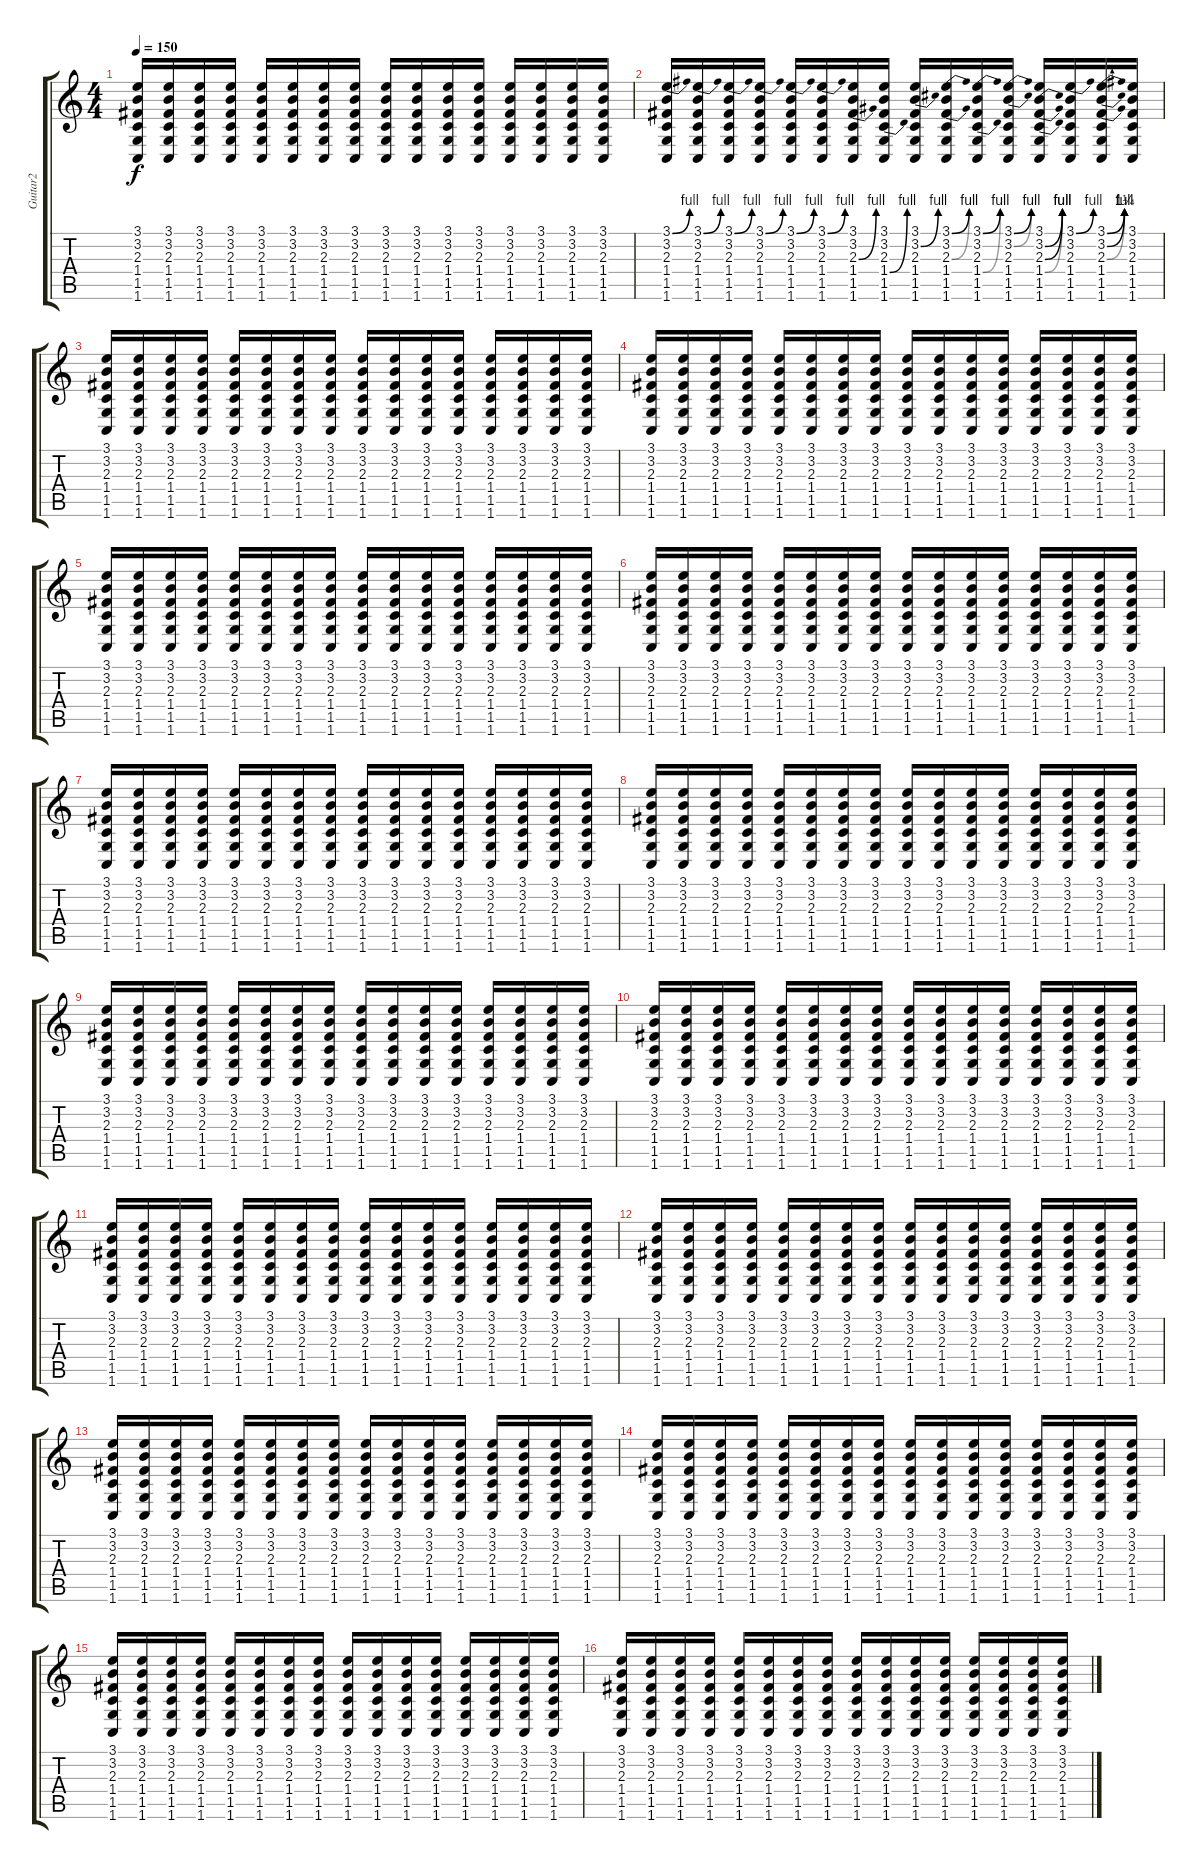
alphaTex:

\track ("Guitar2" "Guitar2") {instrument overdrivenguitar}
\staff {score tabs}
\tuning (Db4 Ab3 E3 B2 Gb2 B1) {hide}
\ts (4 4)
\tempo 150
\clef g2
\ks c
(3.1 3.2 2.3 1.4 1.5 1.6).16{dy f instrument overdrivenguitar} (3.1 3.2 2.3 1.4 1.5 1.6).16 (3.1 3.2 2.3 1.4 1.5 1.6).16 (3.1 3.2 2.3 1.4 1.5 1.6).16 (3.1 3.2 2.3 1.4 1.5 1.6).16 (3.1 3.2 2.3 1.4 1.5 1.6).16 (3.1 3.2 2.3 1.4 1.5 1.6).16 (3.1 3.2 2.3 1.4 1.5 1.6).16 (3.1 3.2 2.3 1.4 1.5 1.6).16 (3.1 3.2 2.3 1.4 1.5 1.6).16 (3.1 3.2 2.3 1.4 1.5 1.6).16 (3.1 3.2 2.3 1.4 1.5 1.6).16 (3.1 3.2 2.3 1.4 1.5 1.6).16 (3.1 3.2 2.3 1.4 1.5 1.6).16 (3.1 3.2 2.3 1.4 1.5 1.6).16 (3.1 3.2 2.3 1.4 1.5 1.6).16 |
(3.1{be (bend 0 0 60 4)} 3.2 2.3 1.4 1.5 1.6).16 (3.1{be (bend 0 0 60 4)} 3.2 2.3 1.4 1.5 1.6).16 (3.1{be (bend 0 0 60 4)} 3.2 2.3 1.4 1.5 1.6).16 (3.1{be (bend 0 0 60 4)} 3.2 2.3 1.4 1.5 1.6).16 (3.1{be (bend 0 0 60 4)} 3.2 2.3 1.4 1.5 1.6).16 (3.1{be (bend 0 0 60 4)} 3.2 2.3 1.4 1.5 1.6).16 (3.1 3.2 2.3{be (bend 0 0 60 4)} 1.4 1.5 1.6).16 (3.1 3.2 2.3 1.4{be (bend 0 0 60 4)} 1.5 1.6).16 (3.1 3.2{be (bend 0 0 60 4)} 2.3 1.4 1.5 1.6).16 (3.1{be (bend 0 0 60 4)} 3.2 2.3{be (bend 0 0 60 4)} 1.4 1.5 1.6).16 (3.1{be (bend 0 0 60 4)} 3.2 2.3 1.4{be (bend 0 0 60 4)} 1.5 1.6).16 (3.1{be (bend 0 0 60 4)} 3.2{be (bend 0 0 60 4)} 2.3 1.4 1.5 1.6).16 (3.1 3.2{be (bend 0 0 60 4)} 2.3{be (bend 0 0 60 4)} 1.4{be (bend 0 0 60 4)} 1.5 1.6).16 (3.1{be (bend 0 0 60 4)} 3.2 2.3 1.4 1.5 1.6).16 (3.1{be (bend 0 0 60 5)} 3.2{be (bend 0 0 60 4)} 2.3{be (bend 0 0 60 4)} 1.4 1.5 1.6).16 (3.1 3.2 2.3 1.4 1.5 1.6).16 |
(3.1 3.2 2.3 1.4 1.5 1.6).16 (3.1 3.2 2.3 1.4 1.5 1.6).16 (3.1 3.2 2.3 1.4 1.5 1.6).16 (3.1 3.2 2.3 1.4 1.5 1.6).16 (3.1 3.2 2.3 1.4 1.5 1.6).16 (3.1 3.2 2.3 1.4 1.5 1.6).16 (3.1 3.2 2.3 1.4 1.5 1.6).16 (3.1 3.2 2.3 1.4 1.5 1.6).16 (3.1 3.2 2.3 1.4 1.5 1.6).16 (3.1 3.2 2.3 1.4 1.5 1.6).16 (3.1 3.2 2.3 1.4 1.5 1.6).16 (3.1 3.2 2.3 1.4 1.5 1.6).16 (3.1 3.2 2.3 1.4 1.5 1.6).16 (3.1 3.2 2.3 1.4 1.5 1.6).16 (3.1 3.2 2.3 1.4 1.5 1.6).16 (3.1 3.2 2.3 1.4 1.5 1.6).16 |
(3.1 3.2 2.3 1.4 1.5 1.6).16 (3.1 3.2 2.3 1.4 1.5 1.6).16 (3.1 3.2 2.3 1.4 1.5 1.6).16 (3.1 3.2 2.3 1.4 1.5 1.6).16 (3.1 3.2 2.3 1.4 1.5 1.6).16 (3.1 3.2 2.3 1.4 1.5 1.6).16 (3.1 3.2 2.3 1.4 1.5 1.6).16 (3.1 3.2 2.3 1.4 1.5 1.6).16 (3.1 3.2 2.3 1.4 1.5 1.6).16 (3.1 3.2 2.3 1.4 1.5 1.6).16 (3.1 3.2 2.3 1.4 1.5 1.6).16 (3.1 3.2 2.3 1.4 1.5 1.6).16 (3.1 3.2 2.3 1.4 1.5 1.6).16 (3.1 3.2 2.3 1.4 1.5 1.6).16 (3.1 3.2 2.3 1.4 1.5 1.6).16 (3.1 3.2 2.3 1.4 1.5 1.6).16 |
(3.1 3.2 2.3 1.4 1.5 1.6).16 (3.1 3.2 2.3 1.4 1.5 1.6).16 (3.1 3.2 2.3 1.4 1.5 1.6).16 (3.1 3.2 2.3 1.4 1.5 1.6).16 (3.1 3.2 2.3 1.4 1.5 1.6).16 (3.1 3.2 2.3 1.4 1.5 1.6).16 (3.1 3.2 2.3 1.4 1.5 1.6).16 (3.1 3.2 2.3 1.4 1.5 1.6).16 (3.1 3.2 2.3 1.4 1.5 1.6).16 (3.1 3.2 2.3 1.4 1.5 1.6).16 (3.1 3.2 2.3 1.4 1.5 1.6).16 (3.1 3.2 2.3 1.4 1.5 1.6).16 (3.1 3.2 2.3 1.4 1.5 1.6).16 (3.1 3.2 2.3 1.4 1.5 1.6).16 (3.1 3.2 2.3 1.4 1.5 1.6).16 (3.1 3.2 2.3 1.4 1.5 1.6).16 |
(3.1 3.2 2.3 1.4 1.5 1.6).16 (3.1 3.2 2.3 1.4 1.5 1.6).16 (3.1 3.2 2.3 1.4 1.5 1.6).16 (3.1 3.2 2.3 1.4 1.5 1.6).16 (3.1 3.2 2.3 1.4 1.5 1.6).16 (3.1 3.2 2.3 1.4 1.5 1.6).16 (3.1 3.2 2.3 1.4 1.5 1.6).16 (3.1 3.2 2.3 1.4 1.5 1.6).16 (3.1 3.2 2.3 1.4 1.5 1.6).16 (3.1 3.2 2.3 1.4 1.5 1.6).16 (3.1 3.2 2.3 1.4 1.5 1.6).16 (3.1 3.2 2.3 1.4 1.5 1.6).16 (3.1 3.2 2.3 1.4 1.5 1.6).16 (3.1 3.2 2.3 1.4 1.5 1.6).16 (3.1 3.2 2.3 1.4 1.5 1.6).16 (3.1 3.2 2.3 1.4 1.5 1.6).16 |
(3.1 3.2 2.3 1.4 1.5 1.6).16 (3.1 3.2 2.3 1.4 1.5 1.6).16 (3.1 3.2 2.3 1.4 1.5 1.6).16 (3.1 3.2 2.3 1.4 1.5 1.6).16 (3.1 3.2 2.3 1.4 1.5 1.6).16 (3.1 3.2 2.3 1.4 1.5 1.6).16 (3.1 3.2 2.3 1.4 1.5 1.6).16 (3.1 3.2 2.3 1.4 1.5 1.6).16 (3.1 3.2 2.3 1.4 1.5 1.6).16 (3.1 3.2 2.3 1.4 1.5 1.6).16 (3.1 3.2 2.3 1.4 1.5 1.6).16 (3.1 3.2 2.3 1.4 1.5 1.6).16 (3.1 3.2 2.3 1.4 1.5 1.6).16 (3.1 3.2 2.3 1.4 1.5 1.6).16 (3.1 3.2 2.3 1.4 1.5 1.6).16 (3.1 3.2 2.3 1.4 1.5 1.6).16 |
(3.1 3.2 2.3 1.4 1.5 1.6).16 (3.1 3.2 2.3 1.4 1.5 1.6).16 (3.1 3.2 2.3 1.4 1.5 1.6).16 (3.1 3.2 2.3 1.4 1.5 1.6).16 (3.1 3.2 2.3 1.4 1.5 1.6).16 (3.1 3.2 2.3 1.4 1.5 1.6).16 (3.1 3.2 2.3 1.4 1.5 1.6).16 (3.1 3.2 2.3 1.4 1.5 1.6).16 (3.1 3.2 2.3 1.4 1.5 1.6).16 (3.1 3.2 2.3 1.4 1.5 1.6).16 (3.1 3.2 2.3 1.4 1.5 1.6).16 (3.1 3.2 2.3 1.4 1.5 1.6).16 (3.1 3.2 2.3 1.4 1.5 1.6).16 (3.1 3.2 2.3 1.4 1.5 1.6).16 (3.1 3.2 2.3 1.4 1.5 1.6).16 (3.1 3.2 2.3 1.4 1.5 1.6).16 |
(3.1 3.2 2.3 1.4 1.5 1.6).16 (3.1 3.2 2.3 1.4 1.5 1.6).16 (3.1 3.2 2.3 1.4 1.5 1.6).16 (3.1 3.2 2.3 1.4 1.5 1.6).16 (3.1 3.2 2.3 1.4 1.5 1.6).16 (3.1 3.2 2.3 1.4 1.5 1.6).16 (3.1 3.2 2.3 1.4 1.5 1.6).16 (3.1 3.2 2.3 1.4 1.5 1.6).16 (3.1 3.2 2.3 1.4 1.5 1.6).16 (3.1 3.2 2.3 1.4 1.5 1.6).16 (3.1 3.2 2.3 1.4 1.5 1.6).16 (3.1 3.2 2.3 1.4 1.5 1.6).16 (3.1 3.2 2.3 1.4 1.5 1.6).16 (3.1 3.2 2.3 1.4 1.5 1.6).16 (3.1 3.2 2.3 1.4 1.5 1.6).16 (3.1 3.2 2.3 1.4 1.5 1.6).16 |
(3.1 3.2 2.3 1.4 1.5 1.6).16 (3.1 3.2 2.3 1.4 1.5 1.6).16 (3.1 3.2 2.3 1.4 1.5 1.6).16 (3.1 3.2 2.3 1.4 1.5 1.6).16 (3.1 3.2 2.3 1.4 1.5 1.6).16 (3.1 3.2 2.3 1.4 1.5 1.6).16 (3.1 3.2 2.3 1.4 1.5 1.6).16 (3.1 3.2 2.3 1.4 1.5 1.6).16 (3.1 3.2 2.3 1.4 1.5 1.6).16 (3.1 3.2 2.3 1.4 1.5 1.6).16 (3.1 3.2 2.3 1.4 1.5 1.6).16 (3.1 3.2 2.3 1.4 1.5 1.6).16 (3.1 3.2 2.3 1.4 1.5 1.6).16 (3.1 3.2 2.3 1.4 1.5 1.6).16 (3.1 3.2 2.3 1.4 1.5 1.6).16 (3.1 3.2 2.3 1.4 1.5 1.6).16 |
(3.1 3.2 2.3 1.4 1.5 1.6).16 (3.1 3.2 2.3 1.4 1.5 1.6).16 (3.1 3.2 2.3 1.4 1.5 1.6).16 (3.1 3.2 2.3 1.4 1.5 1.6).16 (3.1 3.2 2.3 1.4 1.5 1.6).16 (3.1 3.2 2.3 1.4 1.5 1.6).16 (3.1 3.2 2.3 1.4 1.5 1.6).16 (3.1 3.2 2.3 1.4 1.5 1.6).16 (3.1 3.2 2.3 1.4 1.5 1.6).16 (3.1 3.2 2.3 1.4 1.5 1.6).16 (3.1 3.2 2.3 1.4 1.5 1.6).16 (3.1 3.2 2.3 1.4 1.5 1.6).16 (3.1 3.2 2.3 1.4 1.5 1.6).16 (3.1 3.2 2.3 1.4 1.5 1.6).16 (3.1 3.2 2.3 1.4 1.5 1.6).16 (3.1 3.2 2.3 1.4 1.5 1.6).16 |
(3.1 3.2 2.3 1.4 1.5 1.6).16 (3.1 3.2 2.3 1.4 1.5 1.6).16 (3.1 3.2 2.3 1.4 1.5 1.6).16 (3.1 3.2 2.3 1.4 1.5 1.6).16 (3.1 3.2 2.3 1.4 1.5 1.6).16 (3.1 3.2 2.3 1.4 1.5 1.6).16 (3.1 3.2 2.3 1.4 1.5 1.6).16 (3.1 3.2 2.3 1.4 1.5 1.6).16 (3.1 3.2 2.3 1.4 1.5 1.6).16 (3.1 3.2 2.3 1.4 1.5 1.6).16 (3.1 3.2 2.3 1.4 1.5 1.6).16 (3.1 3.2 2.3 1.4 1.5 1.6).16 (3.1 3.2 2.3 1.4 1.5 1.6).16 (3.1 3.2 2.3 1.4 1.5 1.6).16 (3.1 3.2 2.3 1.4 1.5 1.6).16 (3.1 3.2 2.3 1.4 1.5 1.6).16 |
(3.1 3.2 2.3 1.4 1.5 1.6).16 (3.1 3.2 2.3 1.4 1.5 1.6).16 (3.1 3.2 2.3 1.4 1.5 1.6).16 (3.1 3.2 2.3 1.4 1.5 1.6).16 (3.1 3.2 2.3 1.4 1.5 1.6).16 (3.1 3.2 2.3 1.4 1.5 1.6).16 (3.1 3.2 2.3 1.4 1.5 1.6).16 (3.1 3.2 2.3 1.4 1.5 1.6).16 (3.1 3.2 2.3 1.4 1.5 1.6).16 (3.1 3.2 2.3 1.4 1.5 1.6).16 (3.1 3.2 2.3 1.4 1.5 1.6).16 (3.1 3.2 2.3 1.4 1.5 1.6).16 (3.1 3.2 2.3 1.4 1.5 1.6).16 (3.1 3.2 2.3 1.4 1.5 1.6).16 (3.1 3.2 2.3 1.4 1.5 1.6).16 (3.1 3.2 2.3 1.4 1.5 1.6).16 |
(3.1 3.2 2.3 1.4 1.5 1.6).16 (3.1 3.2 2.3 1.4 1.5 1.6).16 (3.1 3.2 2.3 1.4 1.5 1.6).16 (3.1 3.2 2.3 1.4 1.5 1.6).16 (3.1 3.2 2.3 1.4 1.5 1.6).16 (3.1 3.2 2.3 1.4 1.5 1.6).16 (3.1 3.2 2.3 1.4 1.5 1.6).16 (3.1 3.2 2.3 1.4 1.5 1.6).16 (3.1 3.2 2.3 1.4 1.5 1.6).16 (3.1 3.2 2.3 1.4 1.5 1.6).16 (3.1 3.2 2.3 1.4 1.5 1.6).16 (3.1 3.2 2.3 1.4 1.5 1.6).16 (3.1 3.2 2.3 1.4 1.5 1.6).16 (3.1 3.2 2.3 1.4 1.5 1.6).16 (3.1 3.2 2.3 1.4 1.5 1.6).16 (3.1 3.2 2.3 1.4 1.5 1.6).16 |
(3.1 3.2 2.3 1.4 1.5 1.6).16 (3.1 3.2 2.3 1.4 1.5 1.6).16 (3.1 3.2 2.3 1.4 1.5 1.6).16 (3.1 3.2 2.3 1.4 1.5 1.6).16 (3.1 3.2 2.3 1.4 1.5 1.6).16 (3.1 3.2 2.3 1.4 1.5 1.6).16 (3.1 3.2 2.3 1.4 1.5 1.6).16 (3.1 3.2 2.3 1.4 1.5 1.6).16 (3.1 3.2 2.3 1.4 1.5 1.6).16 (3.1 3.2 2.3 1.4 1.5 1.6).16 (3.1 3.2 2.3 1.4 1.5 1.6).16 (3.1 3.2 2.3 1.4 1.5 1.6).16 (3.1 3.2 2.3 1.4 1.5 1.6).16 (3.1 3.2 2.3 1.4 1.5 1.6).16 (3.1 3.2 2.3 1.4 1.5 1.6).16 (3.1 3.2 2.3 1.4 1.5 1.6).16 |
(3.1 3.2 2.3 1.4 1.5 1.6).16 (3.1 3.2 2.3 1.4 1.5 1.6).16 (3.1 3.2 2.3 1.4 1.5 1.6).16 (3.1 3.2 2.3 1.4 1.5 1.6).16 (3.1 3.2 2.3 1.4 1.5 1.6).16 (3.1 3.2 2.3 1.4 1.5 1.6).16 (3.1 3.2 2.3 1.4 1.5 1.6).16 (3.1 3.2 2.3 1.4 1.5 1.6).16 (3.1 3.2 2.3 1.4 1.5 1.6).16 (3.1 3.2 2.3 1.4 1.5 1.6).16 (3.1 3.2 2.3 1.4 1.5 1.6).16 (3.1 3.2 2.3 1.4 1.5 1.6).16 (3.1 3.2 2.3 1.4 1.5 1.6).16 (3.1 3.2 2.3 1.4 1.5 1.6).16 (3.1 3.2 2.3 1.4 1.5 1.6).16 (3.1 3.2 2.3 1.4 1.5 1.6).16
